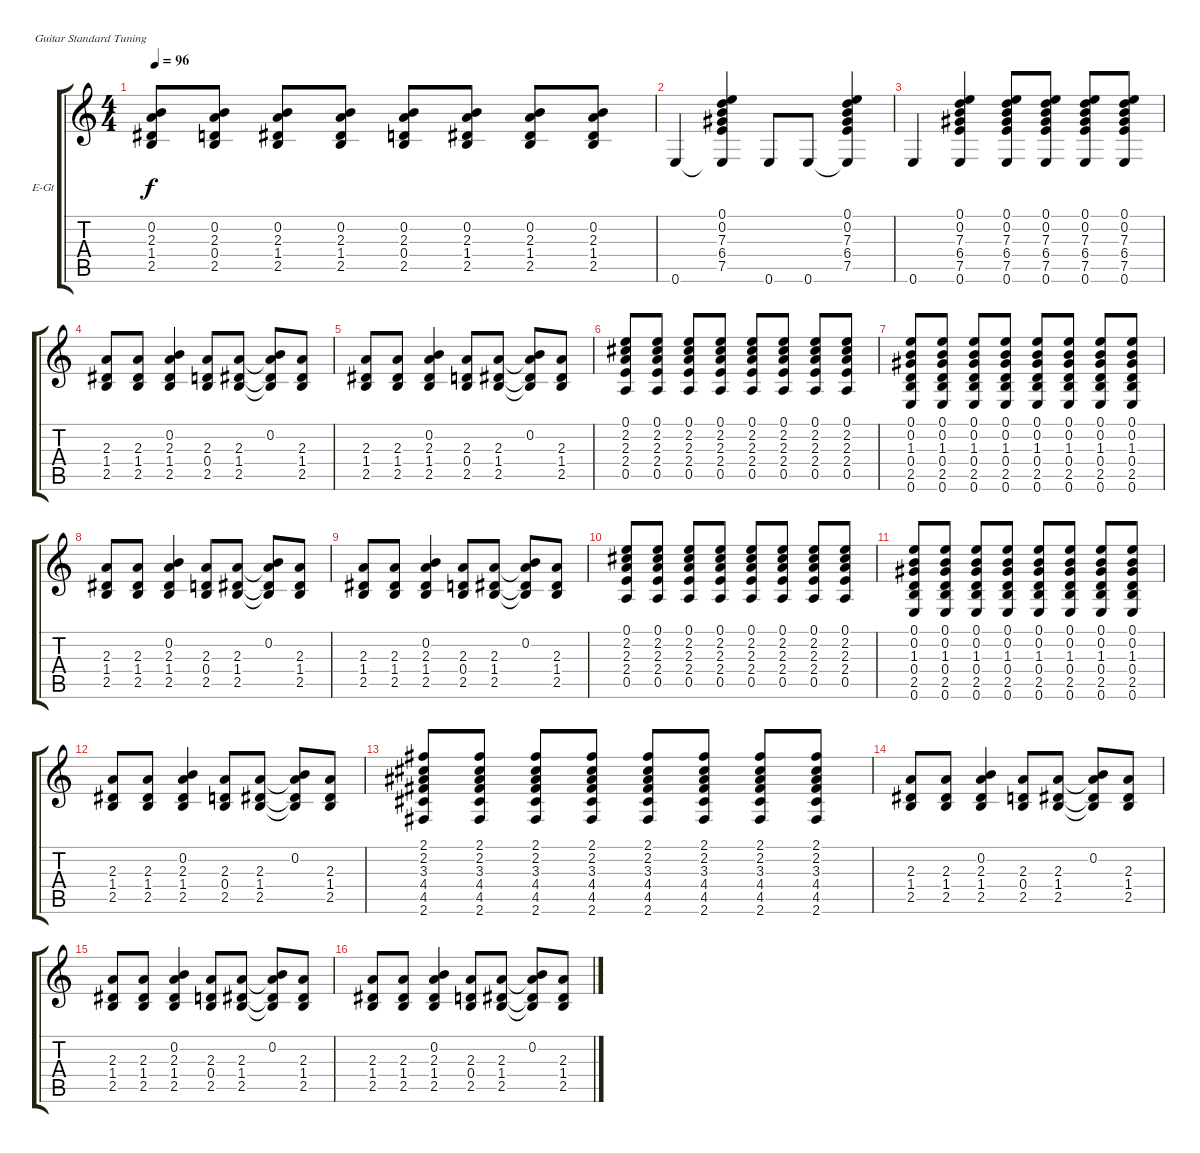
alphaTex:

\bracketExtendMode groupsimilarinstruments
\firstSystemTrackNameOrientation horizontal
\otherSystemsTrackNameOrientation horizontal
\track ("Rhythm Guitar" "E-Gt") {instrument overdrivenguitar}
\staff {score tabs}
\tuning (E4 B3 G3 D3 A2 E2)
\ts (4 4)
\tempo 96
\clef g2
\ks c
(0.2 2.3 1.4 2.5).8{dy f} (0.2 2.3 0.4 2.5).8 (0.2 2.3 1.4 2.5).8 (0.2 2.3 1.4 2.5).8 (0.2 2.3 0.4 2.5).8 (0.2 2.3 1.4 2.5).8 (0.2 2.3 1.4 2.5).8 (0.2 2.3 1.4 2.5).8 |
0.6.4 (0.1 0.2 7.3 6.4 7.5 0.6{t}).4 0.6.8 0.6.8 (0.1 0.2 7.3 6.4 7.5 0.6{t}).4 |
0.6.4 (0.1 0.2 7.3 6.4 7.5 0.6).4 (0.1 0.2 7.3 6.4 7.5 0.6).8 (0.1 0.2 7.3 6.4 7.5 0.6).8 (0.1 0.2 7.3 6.4 7.5 0.6).8 (0.1 0.2 7.3 6.4 7.5 0.6).8 |
(2.3 1.4 2.5).8 (2.3 1.4 2.5).8 (0.2 2.3 1.4 2.5).4 (2.3 0.4 2.5).8 (2.3 1.4 2.5).8 (0.2 2.5{t} 1.4{t} 2.3{t}).8 (2.3 1.4 2.5).8 |
(2.3 1.4 2.5).8 (2.3 1.4 2.5).8 (0.2 2.3 1.4 2.5).4 (2.3 0.4 2.5).8 (2.3 1.4 2.5).8 (0.2 2.3{t} 1.4{t} 2.5{t}).8 (2.3 1.4 2.5).8 |
(0.1 2.2 2.3 2.4 0.5).8 (0.1 2.2 2.3 2.4 0.5).8 (0.1 2.2 2.3 2.4 0.5).8 (0.1 2.2 2.3 2.4 0.5).8 (0.1 2.2 2.3 2.4 0.5).8 (0.1 2.2 2.3 2.4 0.5).8 (0.1 2.2 2.3 2.4 0.5).8 (0.1 2.2 2.3 2.4 0.5).8 |
(0.1 0.2 1.3 0.4 2.5 0.6).8 (0.1 0.2 1.3 0.4 2.5 0.6).8 (0.1 0.2 1.3 0.4 2.5 0.6).8 (0.1 0.2 1.3 0.4 2.5 0.6).8 (0.1 0.2 1.3 0.4 2.5 0.6).8 (0.1 0.2 1.3 0.4 2.5 0.6).8 (0.1 0.2 1.3 0.4 2.5 0.6).8 (0.1 0.2 1.3 0.4 2.5 0.6).8 |
(2.3 1.4 2.5).8 (2.3 1.4 2.5).8 (0.2 2.3 1.4 2.5).4 (2.3 0.4 2.5).8 (2.3 1.4 2.5).8 (0.2 2.3{t} 1.4{t} 2.5{t}).8 (2.3 1.4 2.5).8 |
(2.3 1.4 2.5).8 (2.3 1.4 2.5).8 (0.2 2.3 1.4 2.5).4 (2.3 0.4 2.5).8 (2.3 1.4 2.5).8 (0.2 2.5{t} 1.4{t} 2.3{t}).8 (2.3 1.4 2.5).8 |
(0.1 2.2 2.3 2.4 0.5).8 (0.1 2.2 2.3 2.4 0.5).8 (0.1 2.2 2.3 2.4 0.5).8 (0.1 2.2 2.3 2.4 0.5).8 (0.1 2.2 2.3 2.4 0.5).8 (0.1 2.2 2.3 2.4 0.5).8 (0.1 2.2 2.3 2.4 0.5).8 (0.1 2.2 2.3 2.4 0.5).8 |
(0.1 0.2 1.3 0.4 2.5 0.6).8 (0.1 0.2 1.3 0.4 2.5 0.6).8 (0.1 0.2 1.3 0.4 2.5 0.6).8 (0.1 0.2 1.3 0.4 2.5 0.6).8 (0.1 0.2 1.3 0.4 2.5 0.6).8 (0.1 0.2 1.3 0.4 2.5 0.6).8 (0.1 0.2 1.3 0.4 2.5 0.6).8 (0.1 0.2 1.3 0.4 2.5 0.6).8 |
(2.3 1.4 2.5).8 (2.3 1.4 2.5).8 (0.2 2.3 1.4 2.5).4 (2.3 0.4 2.5).8 (2.3 1.4 2.5).8 (0.2 2.3{t} 1.4{t} 2.5{t}).8 (2.3 1.4 2.5).8 |
(2.1 2.2 3.3 4.4 4.5 2.6).8 (2.1 2.2 3.3 4.4 4.5 2.6).8 (2.1 2.2 3.3 4.4 4.5 2.6).8 (2.1 2.2 3.3 4.4 4.5 2.6).8 (2.1 2.2 3.3 4.4 4.5 2.6).8 (2.1 2.2 3.3 4.4 4.5 2.6).8 (2.1 2.2 3.3 4.4 4.5 2.6).8 (2.1 2.2 3.3 4.4 4.5 2.6).8 |
(2.3 1.4 2.5).8 (2.3 1.4 2.5).8 (0.2 2.3 1.4 2.5).4 (2.3 0.4 2.5).8 (2.3 1.4 2.5).8 (0.2 2.5{t} 1.4{t} 2.3{t}).8 (2.3 1.4 2.5).8 |
(2.3 1.4 2.5).8 (2.3 1.4 2.5).8 (0.2 2.3 1.4 2.5).4 (2.3 0.4 2.5).8 (2.3 1.4 2.5).8 (0.2 2.3{t} 1.4{t} 2.5{t}).8 (2.3 1.4 2.5).8 |
(2.3 1.4 2.5).8 (2.3 1.4 2.5).8 (0.2 2.3 1.4 2.5).4 (2.3 0.4 2.5).8 (2.3 1.4 2.5).8 (0.2 2.3{t} 1.4{t} 2.5{t}).8 (2.3 1.4 2.5).8
